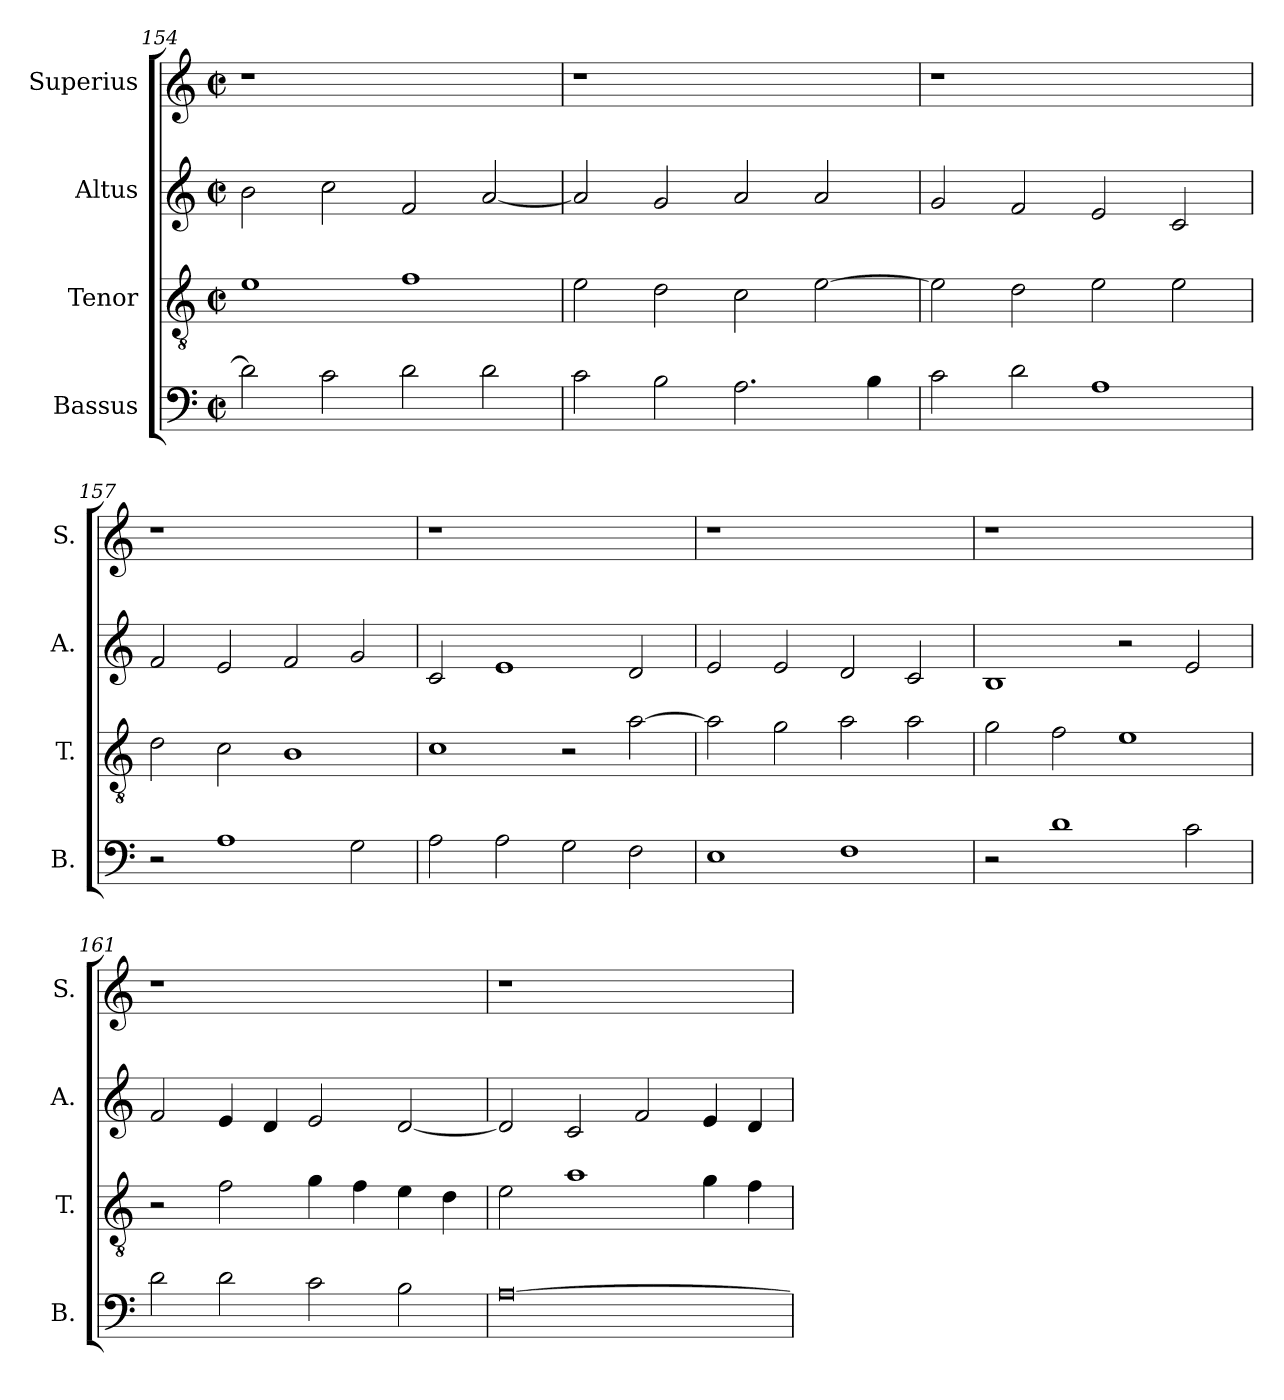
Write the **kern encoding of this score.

**kern	**kern	**kern	**kern
*part4	*part3	*part2	*part1
*staff4	*staff3	*staff2	*staff1
*I"Bassus	*I"Tenor	*I"Altus	*I"Superius
*I'B.	*I'T.	*I'A.	*I'S.
*clefF4	*clefGv2	*clefG2	*clefG2
*	*ITrd7c12	*	*
*k[]	*k[]	*k[]	*k[]
*C:	*C:	*C:	*C:
*M2/2	*M2/2	*M2/2	*M2/2
*met(c|)	*met(c|)	*met(c|)	*met(c|)
=154	=154	=154	=154
!	!	!	!LO:N:vis=1
2di\]	1Ei	2bi\	1r
2ci\	.	2cci\	.
2di\	1Fi	2fi/	1ryy
2di\	.	[<2ai/	.
=155	=155	=155	=155
!	!	!	!LO:N:vis=1
2ci\	2Ei\	2ai/]	1r
2Bi\	2Di\	2gi/	.
2.Ai\	2Ci\	2ai/	1ryy
.	[>2Ei\	2ai/	.
4Bi\	.	.	.
=156	=156	=156	=156
!	!	!	!LO:N:vis=1
2ci\	2Ei\]	2gi/	1r
2di\	2Di\	2fi/	.
1Ai	2Ei\	2ei/	1ryy
.	2Ei\	2ci/	.
!!LO:LB:g=z
=157	=157	=157	=157
!	!	!	!LO:N:vis=1
2r	2Di\	2fi/	1r
1Ai	2Ci\	2ei/	.
.	1BBi	2fi/	1ryy
2Gi\	.	2gi/	.
=158	=158	=158	=158
!	!	!	!LO:N:vis=1
2Ai\	1Ci	2ci/	1r
2Ai\	.	1ei	.
2Gi\	2r	.	1ryy
2Fi\	[>2Ai\	2di/	.
=159	=159	=159	=159
!	!	!	!LO:N:vis=1
1Ei	2Ai\]	2ei/	1r
.	2Gi\	2ei/	.
1Fi	2Ai\	2di/	1ryy
.	2Ai\	2ci/	.
=160	=160	=160	=160
!	!	!	!LO:N:vis=1
2r	2Gi\	1Bi	1r
1di	2Fi\	.	.
.	1Ei	2r	1ryy
2ci\	.	2ei/	.
=161	=161	=161	=161
!	!	!	!LO:N:vis=1
2di\	2r	2fi/	1r
2di\	2Fi\	4ei/	.
.	.	4di/	.
2ci\	4Gi\	2ei/	1ryy
.	4Fi\	.	.
2Bi\	4Ei\	[<2di/	.
.	4Di\	.	.
!!LO:LB:g=z
=162	=162	=162	=162
!	!	!	!LO:N:vis=1
[>0Ai	2Ei\	2di/]	1r
.	1Ai	2ci/	.
.	.	2fi/	1ryy
.	4Gi\	4ei/	.
.	4Fi\	4di/	.
=	=	=	=
*-	*-	*-	*-
